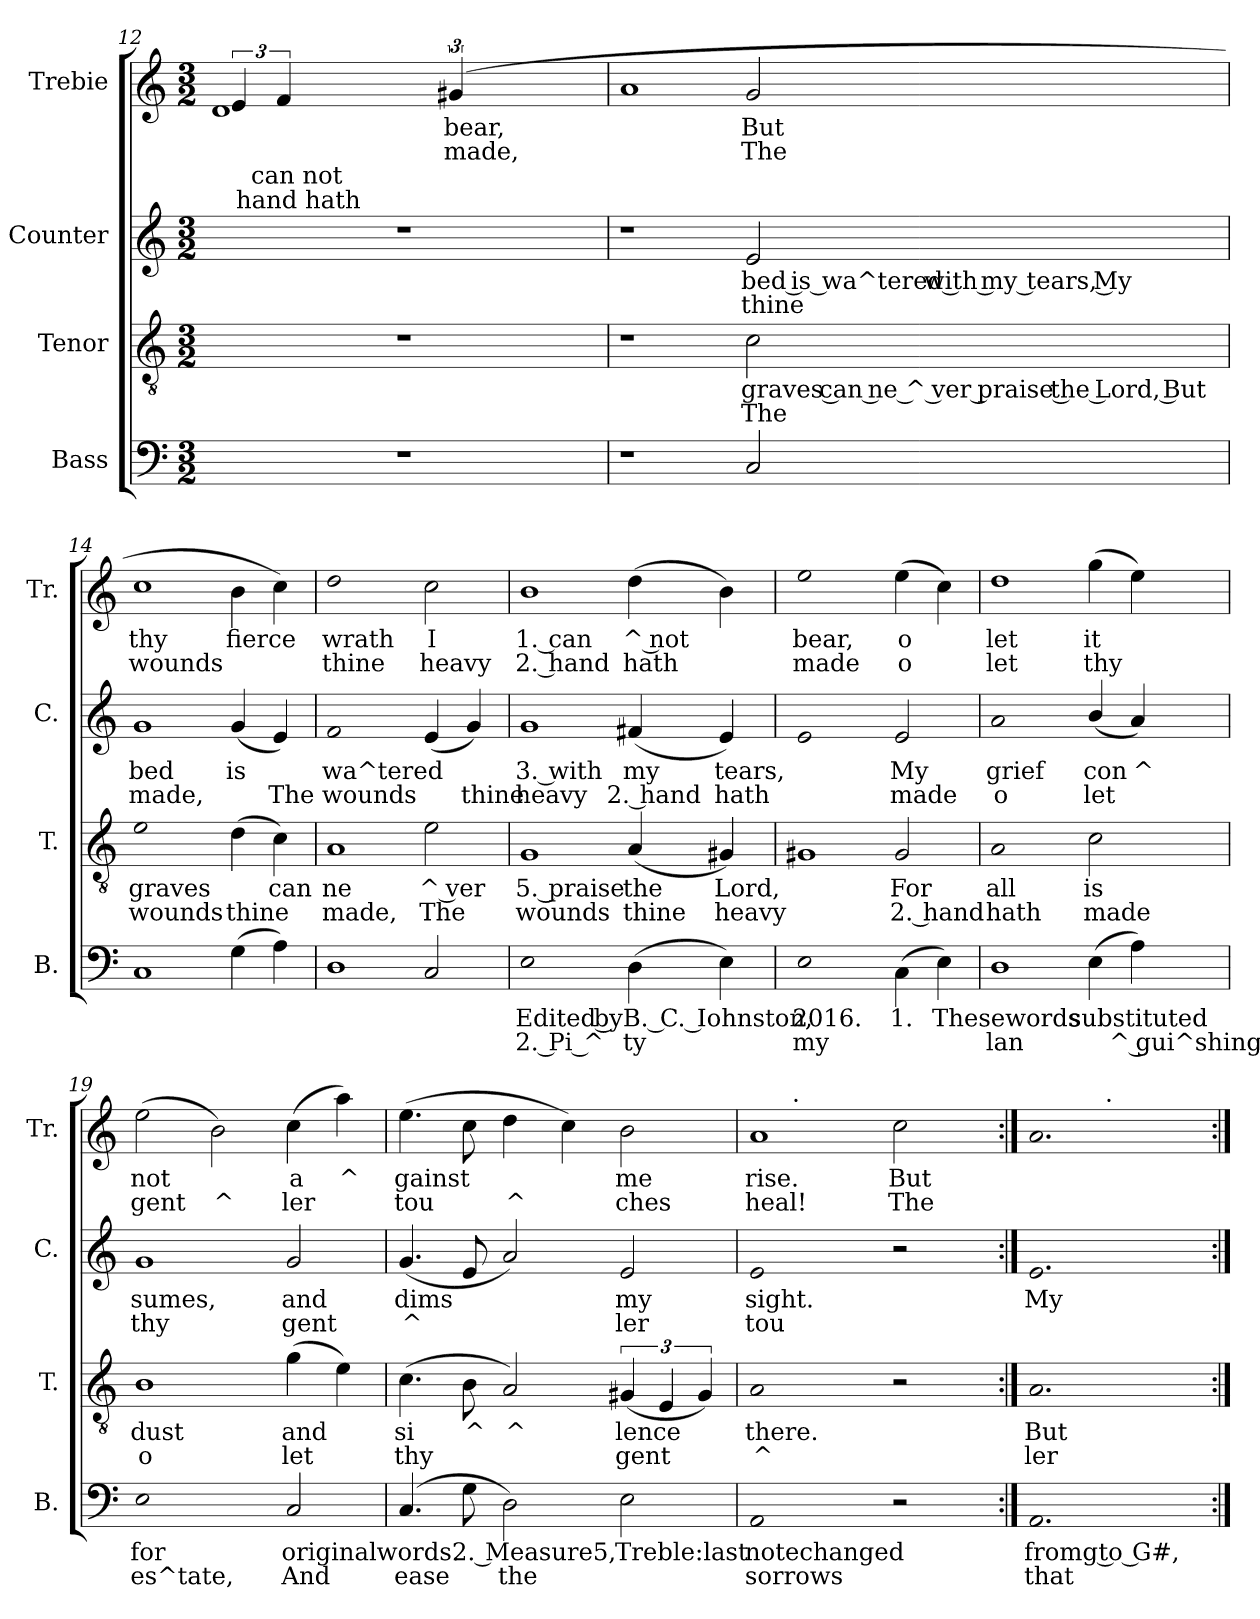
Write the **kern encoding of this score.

**kern	**text	**text	**kern	**text	**text	**kern	**text	**text	**kern	**text	**text
*part4	*part4	*part4	*part3	*part3	*part3	*part2	*part2	*part2	*part1	*part1	*part1
*staff4	*staff4	*staff4	*staff3	*staff3	*staff3	*staff2	*staff2	*staff2	*staff1	*staff1	*staff1
*I"Bass	*	*	*I"Tenor	*	*	*I"Counter	*	*	*I"Trebie	*	*
*I'B.	*	*	*I'T.	*	*	*I'C.	*	*	*I'Tr.	*	*
*clefF4	*	*	*clefGv2	*	*	*clefG2	*	*	*clefG2	*	*
*k[]	*	*	*k[]	*	*	*k[]	*	*	*k[]	*	*
*C:	*	*	*C:	*	*	*C:	*	*	*C:	*	*
*M3/2	*	*	*M3/2	*	*	*M3/2	*	*	*M3/2	*	*
=12	=12	=12	=12	=12	=12	=12	=12	=12	=12	=12	=12
*	*	*	*	*	*	*	*	*	*^	*	*
!LO:N:vis=1	!	!	!LO:N:vis=1	!	!	!LO:N:vis=1	!	!	!	!LO:N:head=solid	!	!
*	*	*	*	*	*	*^	*	*	*	*	*	*
*	*	*	*	*	*	*	*^	*	*	*	*	*	*
1.r	.	.	1.r	.	.	1.r	16ryy	16.ryy	.	.	1d	(>6e/	.	.
!	!	!	!	!	!	!	!LO:TX:a:t=hand hath	!	!	!	!	!	!	!
.	.	.	.	.	.	.	1ryy	.	.	.	.	.	.	.
!	!	!	!	!	!	!	!	!LO:TX:a:t=can  not	!	!	!	!	!	!
.	.	.	.	.	.	.	.	1ryy	.	.	.	.	.	.
!	!	!	!	!	!	!	!	!	!	!	!	!LO:N:head=solid	!	!
.	.	.	.	.	.	.	.	.	.	.	.	6f/	.	.
.	.	.	.	.	.	.	.	.	.	.	.	3ryy	.	.
.	.	.	.	.	.	.	.	.	.	.	.	6%5ryy	.	.
!	!	!	!	!	!	!	!	!	!	!	!	!	!LO:LY:b	!LO:LY:b
.	.	.	.	.	.	.	.	.	.	.	(6g#X/	.	-bear,	made,
.	.	.	.	.	.	.	4..ryy	.	.	.	.	.	.	.
.	.	.	.	.	.	.	.	4ryy	.	.	.	.	.	.
.	.	.	.	.	.	.	.	.	.	.	3ryy	.	.	.
.	.	.	.	.	.	.	.	8ryy	.	.	.	.	.	.
.	.	.	.	.	.	.	.	32ryy	.	.	.	.	.	.
=13	=13	=13	=13	=13	=13	=13	=13	=13	=13	=13	=13	=13	=13	=13
!	!	!	!	!	!	!	!	!	!	!	!LO:N:head=open	!	!	!
*	*	*	*	*	*	*v	*v	*v	*	*	*	*	*	*
*	*	*	*	*	*	*	*	*	*v	*v	*	*
1r	.	.	1r	.	.	1r	.	.	1a	.	.
!	!	!	!	!LO:LY:b:rj	!LO:LY:b:rj	!LO:N:head=open	!LO:LY:b:rj	!LO:LY:b:rj	!	!LO:LY:b	!LO:LY:b
2C/	.	.	2c\	graves can ne ^ ver praise the Lord, But	The	2e/	bed is wa^tered with my tears, My	thine	2g/	But	The
=14	=14	=14	=14	=14	=14	=14	=14	=14	=14	=14	=14
!	!	!	!LO:N:head=open	!LO:LY:b	!LO:LY:b	!	!LO:LY:b	!LO:LY:b	!	!LO:LY:b	!LO:LY:b
1C	.	.	1e	graves	wounds	1g	bed	made,	1cc	thy	wounds
!	!	!	!	!	!LO:LY:b	!	!LO:LY:b	!	!LO:N:head=solid	!LO:LY:b	!
(>4G\	.	.	(>4d\	.	thine	(<4g/	is	.	4b\	fierce	.
!LO:N:head=solid	!	!	!LO:N:head=solid	!LO:LY:b	!	!LO:N:head=solid	!	!LO:LY:b	!LO:N:head=solid	!	!
4A\)	.	.	4c\)	can	.	4e/)	.	The	4cc\)	.	.
=15	=15	=15	=15	=15	=15	=15	=15	=15	=15	=15	=15
!	!	!	!	!LO:LY:b	!LO:LY:b	!LO:N:head=open	!LO:LY:b	!LO:LY:b	!LO:N:head=open	!LO:LY:b	!LO:LY:b
1D	.	.	1A	ne	made,	1f	wa^tered	wounds	1dd>	wrath	thine
!	!	!	!LO:N:head=open	!LO:LY:b:rj	!LO:LY:b:rj	!LO:N:head=solid	!	!	!	!LO:LY:b	!LO:LY:b
2C/	.	.	2e\	^ ver	The	(<4e/	.	.	2cc\	I	heavy
!	!	!	!	!	!	!	!	!LO:LY:b	!	!	!
.	.	.	.	.	.	4g/)	.	thine	.	.	.
!!LO:LB:g=z
=16	=16	=16	=16	=16	=16	=16	=16	=16	=16	=16	=16
!LO:N:head=open	!LO:LY:b:rj	!LO:LY:b:rj	!	!LO:LY:b:rj	!LO:LY:b:rj	!	!LO:LY:b:rj	!LO:LY:b:rj	!	!LO:LY:b:rj	!LO:LY:b:rj
1E	Edited by	2. Pi ^	1G	5. praise	wounds	1g	3. with	heavy	1b	1. can	2. hand
!	!LO:LY:b:rj	!LO:LY:b:rj	!LO:N:head=solid	!LO:LY:b	!LO:LY:b	!LO:N:head=solid	!LO:LY:b	!LO:LY:b	!	!LO:LY:b:rj	!LO:LY:b:rj
(>4D\	B. C. Iohnston,	ty	(<4A/	the	thine	(<4f#X/	my	2. hand	(>4dd\	^ not	hath
!LO:N:head=solid	!	!	!	!LO:LY:b	!LO:LY:b	!LO:N:head=solid	!LO:LY:b	!LO:LY:b	!LO:N:head=solid	!	!
4E\)	.	.	4G#X/)	Lord,	heavy	4e/)	tears,	hath	4b\)	.	.
=17	=17	=17	=17	=17	=17	=17	=17	=17	=17	=17	=17
!LO:N:head=open	!LO:LY:b	!LO:LY:b	!	!	!	!LO:N:head=open	!	!	!LO:N:head=open	!LO:LY:b	!LO:LY:b
1E	2016.	my	1G#X	.	.	1e	.	.	1ee	bear,	made
!LO:N:head=solid	!LO:LY:b	!	!	!LO:LY:b	!LO:LY:b	!LO:N:head=open	!LO:LY:b	!LO:LY:b	!LO:N:head=solid	!LO:LY:b	!LO:LY:b
(>4C\	1.	.	2G#/	For	2. hand	2e/	My	made	(>4ee\	o	o
!LO:N:head=solid	!LO:LY:b	!	!	!	!	!	!	!	!LO:N:head=solid	!	!
4E\)	Thesewords	.	.	.	.	.	.	.	4cc\)	.	.
=18	=18	=18	=18	=18	=18	=18	=18	=18	=18	=18	=18
!	!	!LO:LY:b	!LO:N:head=open	!LO:LY:b:rj	!LO:LY:b:rj	!LO:N:head=open	!LO:LY:b	!LO:LY:b	!	!LO:LY:b	!LO:LY:b
1D	.	lan	1A	all	hath	1a	grief	o	1dd	let	let
!LO:N:head=solid	!LO:LY:b	!	!	!LO:LY:b:rj	!LO:LY:b:rj	!LO:N:head=solid	!LO:LY:b	!LO:LY:b	!	!LO:LY:b:rj	!LO:LY:b:rj
(>4E\	substituted	.	2c\	is	made	(<4b/	con	let	(>4gg\	it	thy
!LO:N:head=solid	!	!LO:LY:b:rj	!	!	!	!LO:N:head=solid	!LO:LY:b	!	!LO:N:head=solid	!	!
4A\)	.	^ gui^shing	.	.	.	4a/)	^	.	4ee\)	.	.
=19	=19	=19	=19	=19	=19	=19	=19	=19	=19	=19	=19
!LO:N:head=open	!LO:LY:b	!LO:LY:b	!	!LO:LY:b	!LO:LY:b	!	!LO:LY:b	!LO:LY:b	!LO:N:head=open	!LO:LY:b	!LO:LY:b
1E	for	es^tate,	1B	dust	o	1g	sumes,	thy	(>2ee\	not	gent
!	!	!	!	!	!	!	!	!	!LO:N:head=open	!	!LO:LY:b
.	.	.	.	.	.	.	.	.	2b\)	.	^
!	!LO:LY:b	!LO:LY:b	!	!LO:LY:b	!LO:LY:b	!	!LO:LY:b	!LO:LY:b	!LO:N:head=solid	!LO:LY:b	!LO:LY:b
2C/	originalwords.	And	(>4g\	and	let	2g/	and	gent	(>4cc\	a	ler
!	!	!	!LO:N:head=solid	!	!	!	!	!	!LO:N:head=solid	!LO:LY:b	!
.	.	.	4e\)	.	.	.	.	.	4aa\)	^	.
=20	=20	=20	=20	=20	=20	=20	=20	=20	=20	=20	=20
!LO:N:head=solid	!	!LO:LY:b	!LO:N:head=solid	!LO:LY:b:rj	!LO:LY:b:rj	!	!LO:LY:b	!LO:LY:b	!LO:N:head=solid	!LO:LY:b	!LO:LY:b
(4.C/	.	ease	(>4.c\	si	thy	(<4.g/	dims	^	(>4.ee\	gainst	tou
!	!LO:LY:b:rj	!	!LO:N:head=solid	!LO:LY:b	!	!LO:N:head=solid	!	!	!LO:N:head=solid	!	!
8G\	2. Measure5,	.	8B\	^	.	8e/	.	.	8cc\	.	.
!	!	!LO:LY:b	!LO:N:head=open	!LO:LY:b	!	!LO:N:head=open	!	!	!	!	!LO:LY:b:rj
2D\)	.	the	2A/)	^	.	2a/)	.	.	4dd\	.	^
!	!	!	!	!	!	!	!	!	!LO:N:head=solid	!	!
.	.	.	.	.	.	.	.	.	4cc\)	.	.
!LO:N:head=open	!LO:LY:b	!	!	!LO:LY:b	!LO:LY:b	!LO:N:head=open	!LO:LY:b	!LO:LY:b	!LO:N:head=open	!LO:LY:b	!LO:LY:b
2E\	Treble:last	.	(<6G#X/	lence	gent	2e/	my	ler	2b\	me	ches
!	!	!	!LO:N:head=solid	!	!	!	!	!	!	!	!
.	.	.	6E/	.	.	.	.	.	.	.	.
.	.	.	6G#/)	.	.	.	.	.	.	.	.
=21	=21	=21	=21	=21	=21	=21	=21	=21	=21	=21	=21
!LO:N:head=open	!LO:LY:b	!LO:LY:b	!LO:N:head=open	!LO:LY:b	!LO:LY:b	!LO:N:head=open	!LO:LY:b	!LO:LY:b	!LO:N:head=open	!LO:LY:b	!LO:LY:b
*	*	*	*	*	*	*	*	*	*^	*	*
1AA	notechanged	sorrows	1A	there.	^	1e	sight.	tou	1a	8.ryy	rise.	heal!
!	!	!	!	!	!	!	!	!	!	!LO:TX:a:t=.	!	!
.	.	.	.	.	.	.	.	.	.	1ryy	.	.
!	!	!	!	!	!	!	!	!	!	!	!LO:LY:b	!LO:LY:b
2r	.	.	2r	.	.	2r	.	.	2cc\	.	But	The
.	.	.	.	.	.	.	.	.	.	4ryy	.	.
.	.	.	.	.	.	.	.	.	.	16ryy	.	.
=22:|!	=22:|!	=22:|!	=22:|!	=22:|!	=22:|!	=22:|!	=22:|!	=22:|!	=22:|!	=22:|!	=22:|!	=22:|!
!LO:N:head=open	!LO:LY:b:rj	!LO:LY:b:rj	!LO:N:head=open	!LO:LY:b:rj	!LO:LY:b:rj	!LO:N:head=open	!LO:LY:b:rj	!	!LO:N:head=open	!	!	!
1.AA	fromg to G#,	that	1.A	But	ler	1.e	My	.	1.a	2ryy	.	.
!	!	!	!	!	!	!	!	!	!	!LO:TX:a:t=.	!	!
.	.	.	.	.	.	.	.	.	.	1ryy	.	.
*	*	*	*	*	*	*	*	*	*v	*v	*	*
=:|!	=:|!	=:|!	=:|!	=:|!	=:|!	=:|!	=:|!	=:|!	=:|!	=:|!	=:|!
*-	*-	*-	*-	*-	*-	*-	*-	*-	*-	*-	*-
